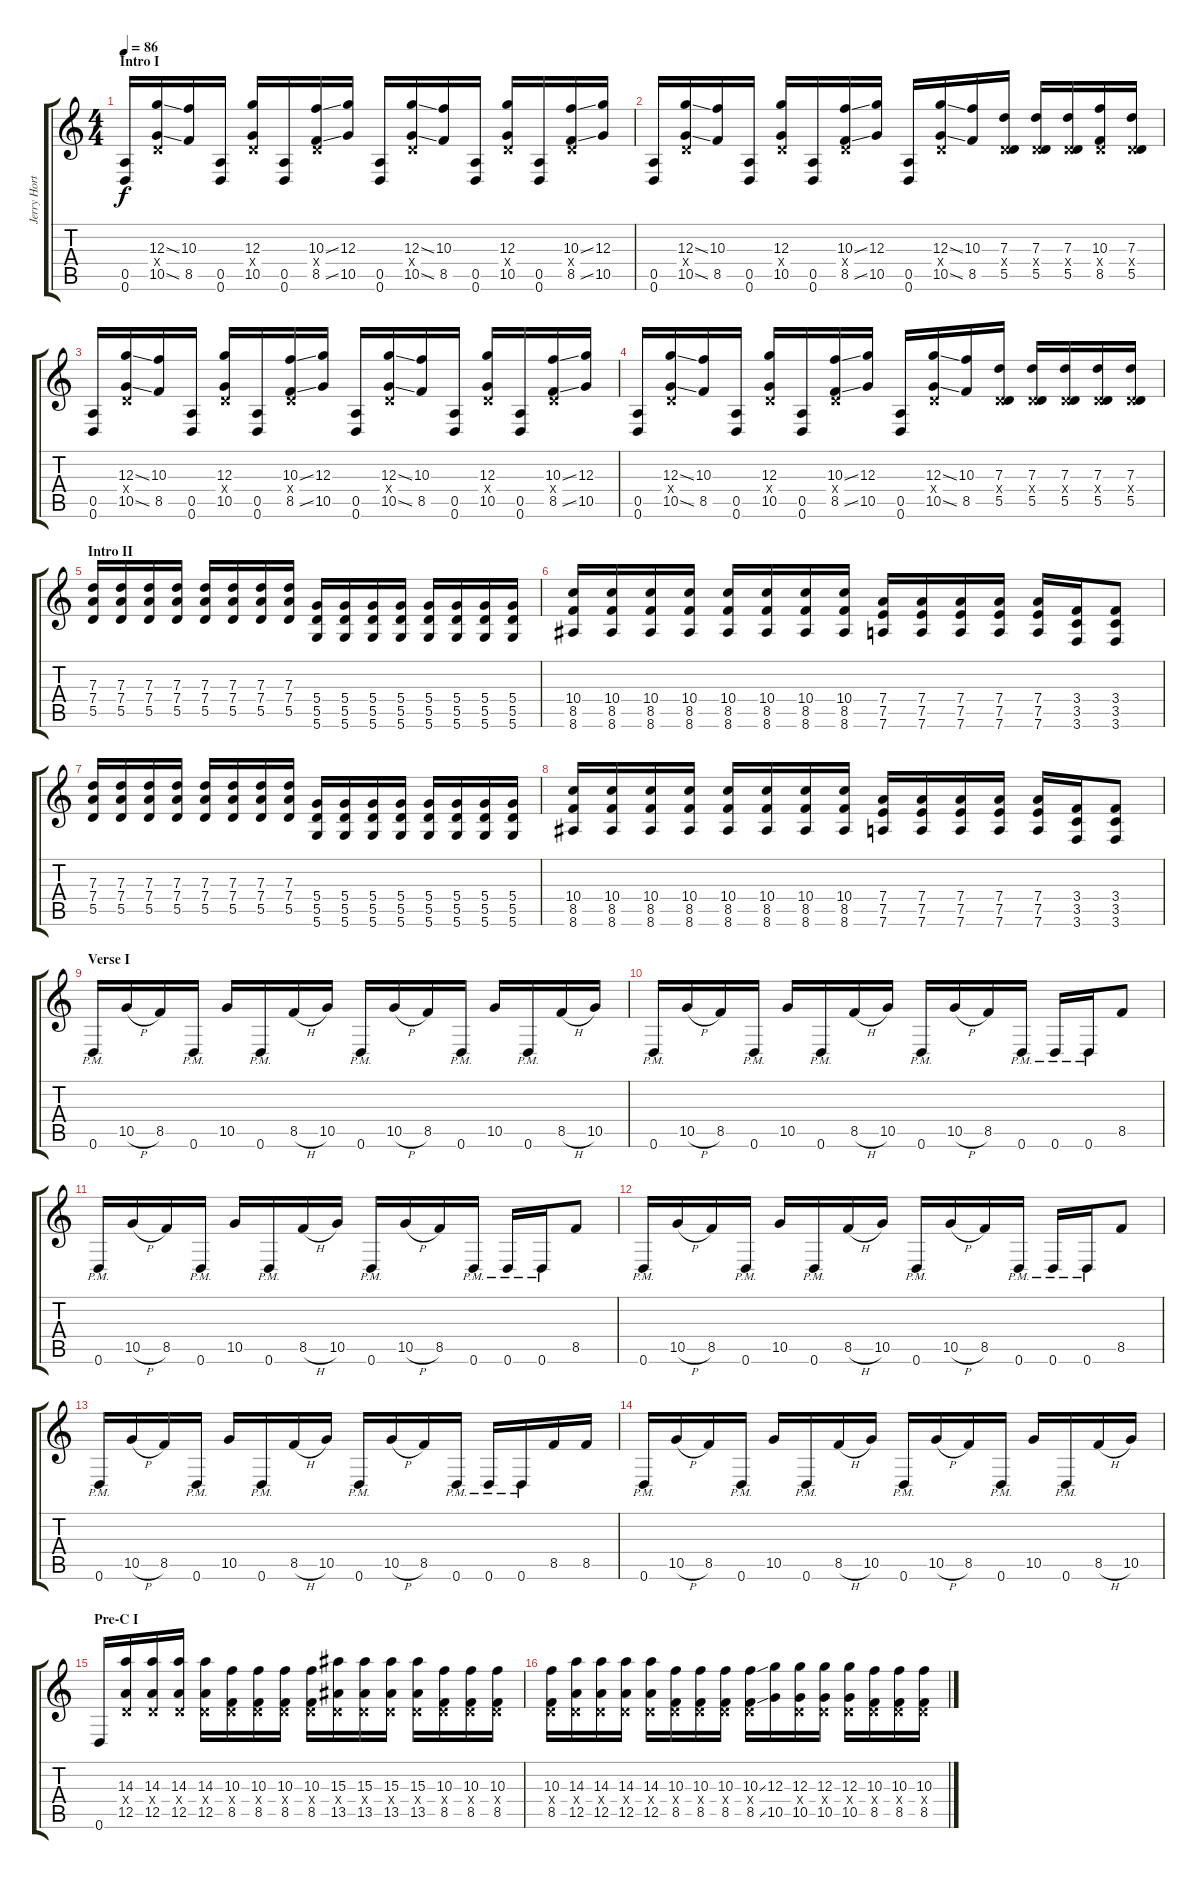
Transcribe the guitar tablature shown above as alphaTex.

\track ("Jerry Horton - 1st Guitar" "Jerry Hort") {instrument overdrivenguitar}
\staff {score tabs}
\tuning (E4 B3 G3 D3 A2 D2) {hide}
\ts (4 4)
\section ("" "Intro I")
\tempo 86
\clef g2
\ks c
(0.5 0.6).16{dy f instrument overdrivenguitar} (12.3{ss} 0.4{x} 10.5{ss}).16 (10.3 8.5).16 (0.5 0.6).16 (12.3 0.4{x} 10.5).16 (0.5 0.6).16 (10.3{ss} 0.4{x} 8.5{ss}).16 (12.3 10.5).16 (0.5 0.6).16 (12.3{ss} 0.4{x} 10.5{ss}).16 (10.3 8.5).16 (0.5 0.6).16 (12.3 0.4{x} 10.5).16 (0.5 0.6).16 (10.3{ss} 0.4{x} 8.5{ss}).16 (12.3 10.5).16 |
(0.5 0.6).16 (12.3{ss} 0.4{x} 10.5{ss}).16 (10.3 8.5).16 (0.5 0.6).16 (12.3 0.4{x} 10.5).16 (0.5 0.6).16 (10.3{ss} 0.4{x} 8.5{ss}).16 (12.3 10.5).16 (0.5 0.6).16 (12.3{ss} 0.4{x} 10.5{ss}).16 (10.3 8.5).16 (7.3 0.4{x} 5.5).16 (7.3 0.4{x} 5.5).16 (7.3 0.4{x} 5.5).16 (10.3 0.4{x} 8.5).16 (7.3 0.4{x} 5.5).16 |
(0.5 0.6).16 (12.3{ss} 0.4{x} 10.5{ss}).16 (10.3 8.5).16 (0.5 0.6).16 (12.3 0.4{x} 10.5).16 (0.5 0.6).16 (10.3{ss} 0.4{x} 8.5{ss}).16 (12.3 10.5).16 (0.5 0.6).16 (12.3{ss} 0.4{x} 10.5{ss}).16 (10.3 8.5).16 (0.5 0.6).16 (12.3 0.4{x} 10.5).16 (0.5 0.6).16 (10.3{ss} 0.4{x} 8.5{ss}).16 (12.3 10.5).16 |
(0.5 0.6).16 (12.3{ss} 0.4{x} 10.5{ss}).16 (10.3 8.5).16 (0.5 0.6).16 (12.3 0.4{x} 10.5).16 (0.5 0.6).16 (10.3{ss} 0.4{x} 8.5{ss}).16 (12.3 10.5).16 (0.5 0.6).16 (12.3{ss} 0.4{x} 10.5{ss}).16 (10.3 8.5).16 (7.3 0.4{x} 5.5).16 (7.3 0.4{x} 5.5).16 (7.3 0.4{x} 5.5).16 (7.3 0.4{x} 5.5).16 (7.3 0.4{x} 5.5).16 |
\section ("" "Intro II")
(7.3 7.4 5.5).16 (7.3 7.4 5.5).16 (7.3 7.4 5.5).16 (7.3 7.4 5.5).16 (7.3 7.4 5.5).16 (7.3 7.4 5.5).16 (7.3 7.4 5.5).16 (7.3 7.4 5.5).16 (5.4 5.5 5.6).16 (5.4 5.5 5.6).16 (5.4 5.5 5.6).16 (5.4 5.5 5.6).16 (5.4 5.5 5.6).16 (5.4 5.5 5.6).16 (5.4 5.5 5.6).16 (5.4 5.5 5.6).16 |
(10.4 8.5 8.6).16 (10.4 8.5 8.6).16 (10.4 8.5 8.6).16 (10.4 8.5 8.6).16 (10.4 8.5 8.6).16 (10.4 8.5 8.6).16 (10.4 8.5 8.6).16 (10.4 8.5 8.6).16 (7.4 7.5 7.6).16 (7.4 7.5 7.6).16 (7.4 7.5 7.6).16 (7.4 7.5 7.6).16 (7.4 7.5 7.6).16 (3.4 3.5 3.6).16 (3.4 3.5 3.6).8 |
(7.3 7.4 5.5).16 (7.3 7.4 5.5).16 (7.3 7.4 5.5).16 (7.3 7.4 5.5).16 (7.3 7.4 5.5).16 (7.3 7.4 5.5).16 (7.3 7.4 5.5).16 (7.3 7.4 5.5).16 (5.4 5.5 5.6).16 (5.4 5.5 5.6).16 (5.4 5.5 5.6).16 (5.4 5.5 5.6).16 (5.4 5.5 5.6).16 (5.4 5.5 5.6).16 (5.4 5.5 5.6).16 (5.4 5.5 5.6).16 |
(10.4 8.5 8.6).16 (10.4 8.5 8.6).16 (10.4 8.5 8.6).16 (10.4 8.5 8.6).16 (10.4 8.5 8.6).16 (10.4 8.5 8.6).16 (10.4 8.5 8.6).16 (10.4 8.5 8.6).16 (7.4 7.5 7.6).16 (7.4 7.5 7.6).16 (7.4 7.5 7.6).16 (7.4 7.5 7.6).16 (7.4 7.5 7.6).16 (3.4 3.5 3.6).16 (3.4 3.5 3.6).8 |
\section ("" "Verse I")
0.6{pm}.16 10.5{h}.16 8.5.16 0.6{pm}.16 10.5.16 0.6{pm}.16 8.5{h}.16 10.5.16 0.6{pm}.16 10.5{h}.16 8.5.16 0.6{pm}.16 10.5.16 0.6{pm}.16 8.5{h}.16 10.5.16 |
0.6{pm}.16 10.5{h}.16 8.5.16 0.6{pm}.16 10.5.16 0.6{pm}.16 8.5{h}.16 10.5.16 0.6{pm}.16 10.5{h}.16 8.5.16 0.6{pm}.16 0.6{pm}.16 0.6{pm}.16 8.5.8 |
0.6{pm}.16 10.5{h}.16 8.5.16 0.6{pm}.16 10.5.16 0.6{pm}.16 8.5{h}.16 10.5.16 0.6{pm}.16 10.5{h}.16 8.5.16 0.6{pm}.16 0.6{pm}.16 0.6{pm}.16 8.5.8 |
0.6{pm}.16 10.5{h}.16 8.5.16 0.6{pm}.16 10.5.16 0.6{pm}.16 8.5{h}.16 10.5.16 0.6{pm}.16 10.5{h}.16 8.5.16 0.6{pm}.16 0.6{pm}.16 0.6{pm}.16 8.5.8 |
0.6{pm}.16 10.5{h}.16 8.5.16 0.6{pm}.16 10.5.16 0.6{pm}.16 8.5{h}.16 10.5.16 0.6{pm}.16 10.5{h}.16 8.5.16 0.6{pm}.16 0.6{pm}.16 0.6{pm}.16 8.5.16 8.5.16 |
0.6{pm}.16 10.5{h}.16 8.5.16 0.6{pm}.16 10.5.16 0.6{pm}.16 8.5{h}.16 10.5.16 0.6{pm}.16 10.5{h}.16 8.5.16 0.6{pm}.16 10.5.16 0.6{pm}.16 8.5{h}.16 10.5.16 |
\section ("" "Pre-C I")
0.6.16 (14.3 0.4{x} 12.5).16 (14.3 0.4{x} 12.5).16 (14.3 0.4{x} 12.5).16 (14.3 0.4{x} 12.5).16 (10.3 0.4{x} 8.5).16 (10.3 0.4{x} 8.5).16 (10.3 0.4{x} 8.5).16 (10.3 0.4{x} 8.5).16 (15.3 0.4{x} 13.5).16 (15.3 0.4{x} 13.5).16 (15.3 0.4{x} 13.5).16 (15.3 0.4{x} 13.5).16 (10.3 0.4{x} 8.5).16 (10.3 0.4{x} 8.5).16 (10.3 0.4{x} 8.5).16 |
(10.3 0.4{x} 8.5).16 (14.3 0.4{x} 12.5).16 (14.3 0.4{x} 12.5).16 (14.3 0.4{x} 12.5).16 (14.3 0.4{x} 12.5).16 (10.3 0.4{x} 8.5).16 (10.3 0.4{x} 8.5).16 (10.3 0.4{x} 8.5).16 (10.3{ss} 0.4{x} 8.5{ss}).16 (12.3 10.5).16 (12.3 0.4{x} 10.5).16 (12.3 0.4{x} 10.5).16 (12.3 0.4{x} 10.5).16 (10.3 0.4{x} 8.5).16 (10.3 0.4{x} 8.5).16 (10.3 0.4{x} 8.5).16
